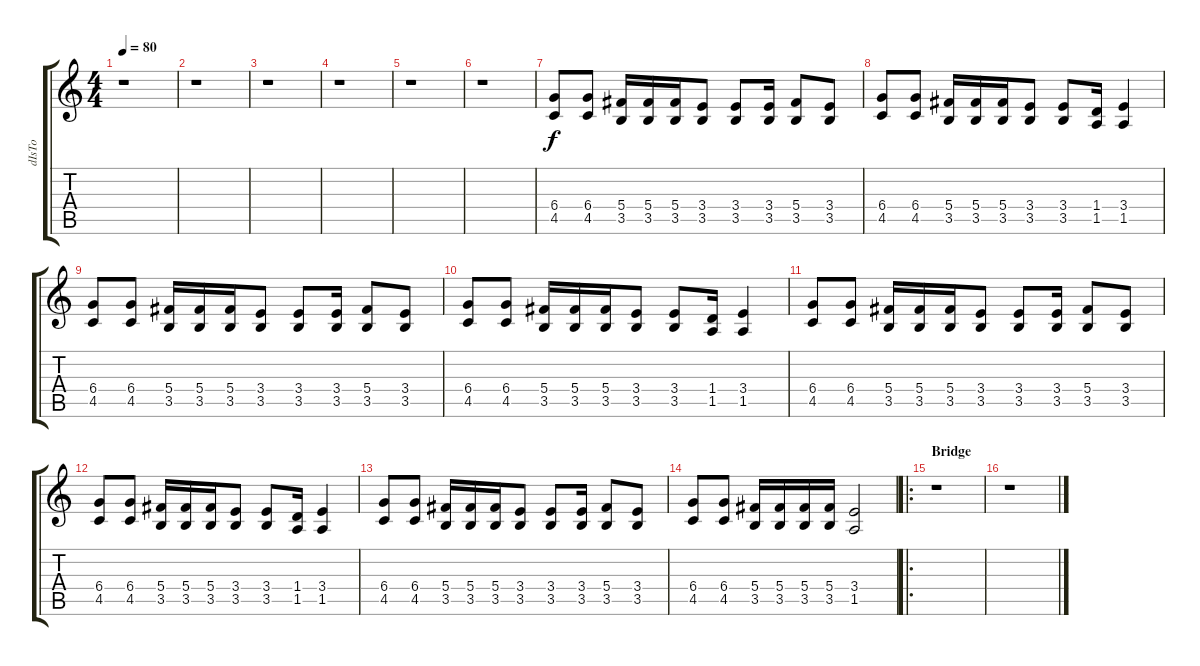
\track ("dIsTo" "dIsTo") {instrument distortionguitar}
\staff {score tabs}
\tuning (Eb4 Bb3 Gb3 Db3 Ab2 Db2) {hide}
\ts (4 4)
\tempo 80
\clef g2
\ks c
r.1{dy f} |
r.1 |
r.1 |
r.1 |
r.1 |
r.1 |
(6.4 4.5).8 (6.4 4.5).8 (5.4 3.5).16 (5.4 3.5).16 (5.4 3.5).16 (3.4 3.5).8 (3.4 3.5).8 (3.4 3.5).16 (5.4 3.5).8 (3.4 3.5).8 |
(6.4 4.5).8 (6.4 4.5).8 (5.4 3.5).16 (5.4 3.5).16 (5.4 3.5).16 (3.4 3.5).8 (3.4 3.5).8 (1.4 1.5).16 (3.4 1.5).4 |
(6.4 4.5).8 (6.4 4.5).8 (5.4 3.5).16 (5.4 3.5).16 (5.4 3.5).16 (3.4 3.5).8 (3.4 3.5).8 (3.4 3.5).16 (5.4 3.5).8 (3.4 3.5).8 |
(6.4 4.5).8 (6.4 4.5).8 (5.4 3.5).16 (5.4 3.5).16 (5.4 3.5).16 (3.4 3.5).8 (3.4 3.5).8 (1.4 1.5).16 (3.4 1.5).4 |
(6.4 4.5).8 (6.4 4.5).8 (5.4 3.5).16 (5.4 3.5).16 (5.4 3.5).16 (3.4 3.5).8 (3.4 3.5).8 (3.4 3.5).16 (5.4 3.5).8 (3.4 3.5).8 |
(6.4 4.5).8 (6.4 4.5).8 (5.4 3.5).16 (5.4 3.5).16 (5.4 3.5).16 (3.4 3.5).8 (3.4 3.5).8 (1.4 1.5).16 (3.4 1.5).4 |
(6.4 4.5).8 (6.4 4.5).8 (5.4 3.5).16 (5.4 3.5).16 (5.4 3.5).16 (3.4 3.5).8 (3.4 3.5).8 (3.4 3.5).16 (5.4 3.5).8 (3.4 3.5).8 |
(6.4 4.5).8 (6.4 4.5).8 (5.4 3.5).16 (5.4 3.5).16 (5.4 3.5).16 (5.4 3.5).16 (3.4 1.5).2 |
\ro
\section ("" "Bridge")
r.1 |
r.1
